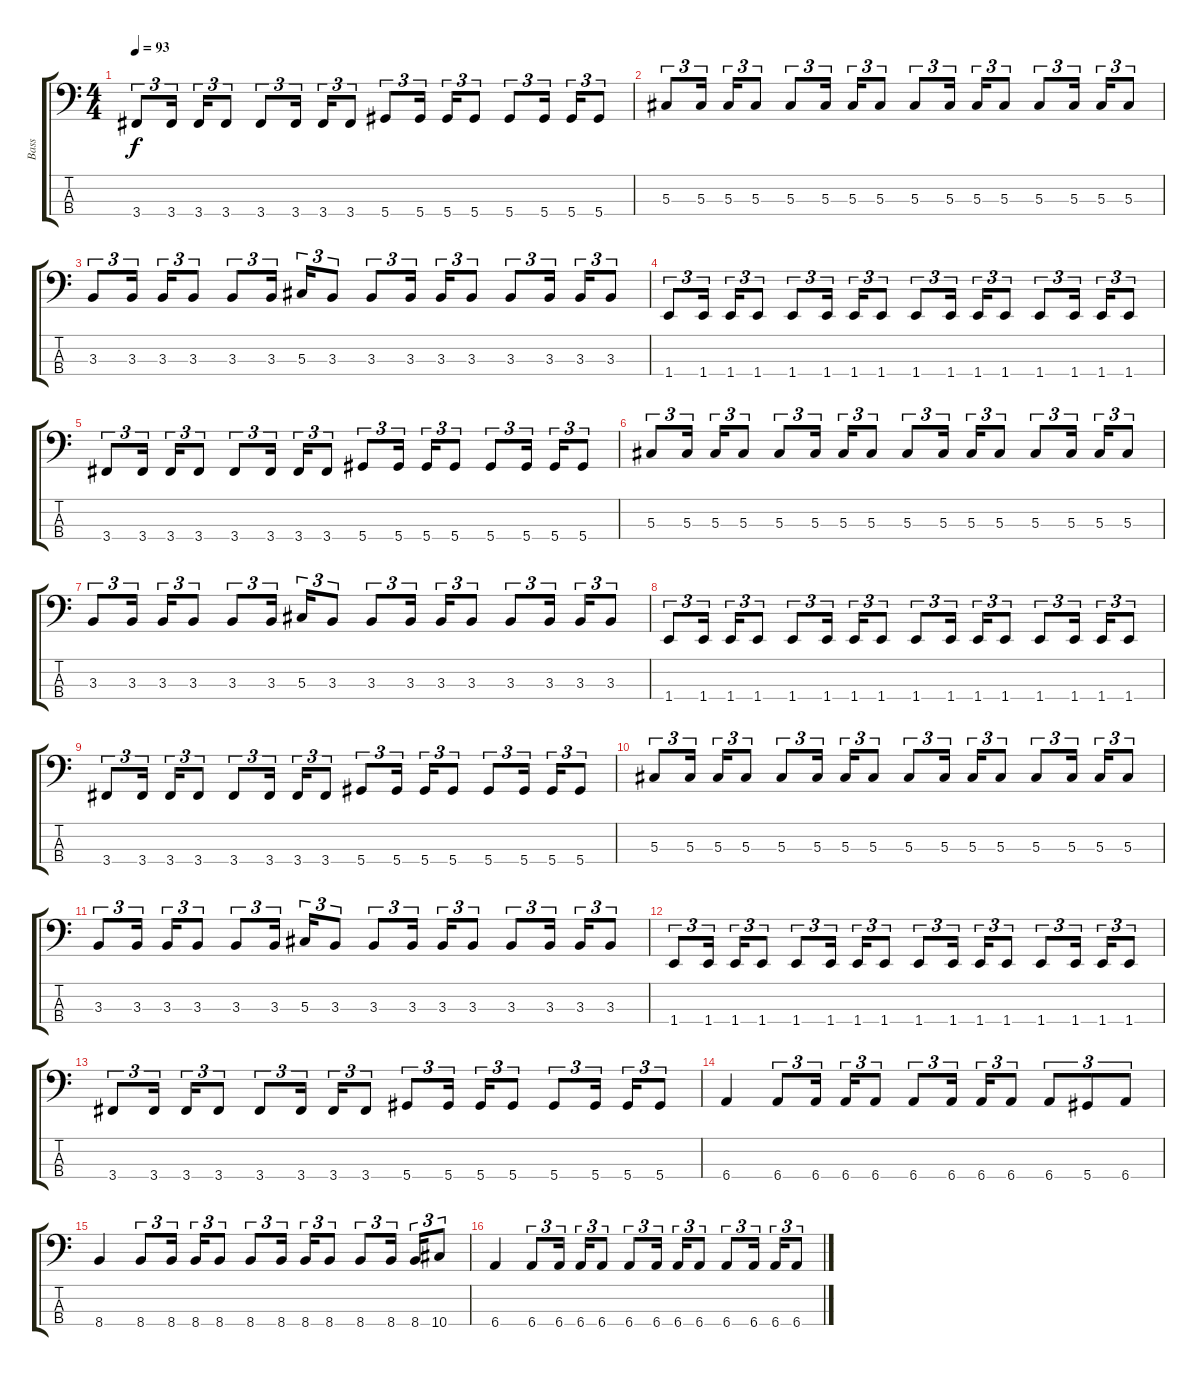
\track ("Bass" "Bass") {instrument electricbasspick}
\staff {score tabs}
\tuning (Gb2 Db2 Ab1 Eb1) {hide}
\ts (4 4)
\tempo 93
\clef f4
\ks c
3.4.8{tu (3 2) dy f} 3.4.16{tu (3 2)} 3.4.16{tu (3 2)} 3.4.8{tu (3 2)} 3.4.8{tu (3 2)} 3.4.16{tu (3 2)} 3.4.16{tu (3 2)} 3.4.8{tu (3 2)} 5.4.8{tu (3 2)} 5.4.16{tu (3 2)} 5.4.16{tu (3 2)} 5.4.8{tu (3 2)} 5.4.8{tu (3 2)} 5.4.16{tu (3 2)} 5.4.16{tu (3 2)} 5.4.8{tu (3 2)} |
5.3.8{tu (3 2)} 5.3.16{tu (3 2)} 5.3.16{tu (3 2)} 5.3.8{tu (3 2)} 5.3.8{tu (3 2)} 5.3.16{tu (3 2)} 5.3.16{tu (3 2)} 5.3.8{tu (3 2)} 5.3.8{tu (3 2)} 5.3.16{tu (3 2)} 5.3.16{tu (3 2)} 5.3.8{tu (3 2)} 5.3.8{tu (3 2)} 5.3.16{tu (3 2)} 5.3.16{tu (3 2)} 5.3.8{tu (3 2)} |
3.3.8{tu (3 2)} 3.3.16{tu (3 2)} 3.3.16{tu (3 2)} 3.3.8{tu (3 2)} 3.3.8{tu (3 2)} 3.3.16{tu (3 2)} 5.3.16{tu (3 2)} 3.3.8{tu (3 2)} 3.3.8{tu (3 2)} 3.3.16{tu (3 2)} 3.3.16{tu (3 2)} 3.3.8{tu (3 2)} 3.3.8{tu (3 2)} 3.3.16{tu (3 2)} 3.3.16{tu (3 2)} 3.3.8{tu (3 2)} |
1.4.8{tu (3 2)} 1.4.16{tu (3 2)} 1.4.16{tu (3 2)} 1.4.8{tu (3 2)} 1.4.8{tu (3 2)} 1.4.16{tu (3 2)} 1.4.16{tu (3 2)} 1.4.8{tu (3 2)} 1.4.8{tu (3 2)} 1.4.16{tu (3 2)} 1.4.16{tu (3 2)} 1.4.8{tu (3 2)} 1.4.8{tu (3 2)} 1.4.16{tu (3 2)} 1.4.16{tu (3 2)} 1.4.8{tu (3 2)} |
3.4.8{tu (3 2)} 3.4.16{tu (3 2)} 3.4.16{tu (3 2)} 3.4.8{tu (3 2)} 3.4.8{tu (3 2)} 3.4.16{tu (3 2)} 3.4.16{tu (3 2)} 3.4.8{tu (3 2)} 5.4.8{tu (3 2)} 5.4.16{tu (3 2)} 5.4.16{tu (3 2)} 5.4.8{tu (3 2)} 5.4.8{tu (3 2)} 5.4.16{tu (3 2)} 5.4.16{tu (3 2)} 5.4.8{tu (3 2)} |
5.3.8{tu (3 2)} 5.3.16{tu (3 2)} 5.3.16{tu (3 2)} 5.3.8{tu (3 2)} 5.3.8{tu (3 2)} 5.3.16{tu (3 2)} 5.3.16{tu (3 2)} 5.3.8{tu (3 2)} 5.3.8{tu (3 2)} 5.3.16{tu (3 2)} 5.3.16{tu (3 2)} 5.3.8{tu (3 2)} 5.3.8{tu (3 2)} 5.3.16{tu (3 2)} 5.3.16{tu (3 2)} 5.3.8{tu (3 2)} |
3.3.8{tu (3 2)} 3.3.16{tu (3 2)} 3.3.16{tu (3 2)} 3.3.8{tu (3 2)} 3.3.8{tu (3 2)} 3.3.16{tu (3 2)} 5.3.16{tu (3 2)} 3.3.8{tu (3 2)} 3.3.8{tu (3 2)} 3.3.16{tu (3 2)} 3.3.16{tu (3 2)} 3.3.8{tu (3 2)} 3.3.8{tu (3 2)} 3.3.16{tu (3 2)} 3.3.16{tu (3 2)} 3.3.8{tu (3 2)} |
1.4.8{tu (3 2)} 1.4.16{tu (3 2)} 1.4.16{tu (3 2)} 1.4.8{tu (3 2)} 1.4.8{tu (3 2)} 1.4.16{tu (3 2)} 1.4.16{tu (3 2)} 1.4.8{tu (3 2)} 1.4.8{tu (3 2)} 1.4.16{tu (3 2)} 1.4.16{tu (3 2)} 1.4.8{tu (3 2)} 1.4.8{tu (3 2)} 1.4.16{tu (3 2)} 1.4.16{tu (3 2)} 1.4.8{tu (3 2)} |
3.4.8{tu (3 2)} 3.4.16{tu (3 2)} 3.4.16{tu (3 2)} 3.4.8{tu (3 2)} 3.4.8{tu (3 2)} 3.4.16{tu (3 2)} 3.4.16{tu (3 2)} 3.4.8{tu (3 2)} 5.4.8{tu (3 2)} 5.4.16{tu (3 2)} 5.4.16{tu (3 2)} 5.4.8{tu (3 2)} 5.4.8{tu (3 2)} 5.4.16{tu (3 2)} 5.4.16{tu (3 2)} 5.4.8{tu (3 2)} |
5.3.8{tu (3 2)} 5.3.16{tu (3 2)} 5.3.16{tu (3 2)} 5.3.8{tu (3 2)} 5.3.8{tu (3 2)} 5.3.16{tu (3 2)} 5.3.16{tu (3 2)} 5.3.8{tu (3 2)} 5.3.8{tu (3 2)} 5.3.16{tu (3 2)} 5.3.16{tu (3 2)} 5.3.8{tu (3 2)} 5.3.8{tu (3 2)} 5.3.16{tu (3 2)} 5.3.16{tu (3 2)} 5.3.8{tu (3 2)} |
3.3.8{tu (3 2)} 3.3.16{tu (3 2)} 3.3.16{tu (3 2)} 3.3.8{tu (3 2)} 3.3.8{tu (3 2)} 3.3.16{tu (3 2)} 5.3.16{tu (3 2)} 3.3.8{tu (3 2)} 3.3.8{tu (3 2)} 3.3.16{tu (3 2)} 3.3.16{tu (3 2)} 3.3.8{tu (3 2)} 3.3.8{tu (3 2)} 3.3.16{tu (3 2)} 3.3.16{tu (3 2)} 3.3.8{tu (3 2)} |
1.4.8{tu (3 2)} 1.4.16{tu (3 2)} 1.4.16{tu (3 2)} 1.4.8{tu (3 2)} 1.4.8{tu (3 2)} 1.4.16{tu (3 2)} 1.4.16{tu (3 2)} 1.4.8{tu (3 2)} 1.4.8{tu (3 2)} 1.4.16{tu (3 2)} 1.4.16{tu (3 2)} 1.4.8{tu (3 2)} 1.4.8{tu (3 2)} 1.4.16{tu (3 2)} 1.4.16{tu (3 2)} 1.4.8{tu (3 2)} |
3.4.8{tu (3 2)} 3.4.16{tu (3 2)} 3.4.16{tu (3 2)} 3.4.8{tu (3 2)} 3.4.8{tu (3 2)} 3.4.16{tu (3 2)} 3.4.16{tu (3 2)} 3.4.8{tu (3 2)} 5.4.8{tu (3 2)} 5.4.16{tu (3 2)} 5.4.16{tu (3 2)} 5.4.8{tu (3 2)} 5.4.8{tu (3 2)} 5.4.16{tu (3 2)} 5.4.16{tu (3 2)} 5.4.8{tu (3 2)} |
6.4.4 6.4.8{tu (3 2)} 6.4.16{tu (3 2)} 6.4.16{tu (3 2)} 6.4.8{tu (3 2)} 6.4.8{tu (3 2)} 6.4.16{tu (3 2)} 6.4.16{tu (3 2)} 6.4.8{tu (3 2)} 6.4.8{tu (3 2)} 5.4.8{tu (3 2)} 6.4.8{tu (3 2)} |
8.4.4 8.4.8{tu (3 2)} 8.4.16{tu (3 2)} 8.4.16{tu (3 2)} 8.4.8{tu (3 2)} 8.4.8{tu (3 2)} 8.4.16{tu (3 2)} 8.4.16{tu (3 2)} 8.4.8{tu (3 2)} 8.4.8{tu (3 2)} 8.4.16{tu (3 2)} 8.4.16{tu (3 2)} 10.4.8{tu (3 2)} |
6.4.4 6.4.8{tu (3 2)} 6.4.16{tu (3 2)} 6.4.16{tu (3 2)} 6.4.8{tu (3 2)} 6.4.8{tu (3 2)} 6.4.16{tu (3 2)} 6.4.16{tu (3 2)} 6.4.8{tu (3 2)} 6.4.8{tu (3 2)} 6.4.16{tu (3 2)} 6.4.16{tu (3 2)} 6.4.8{tu (3 2)}
